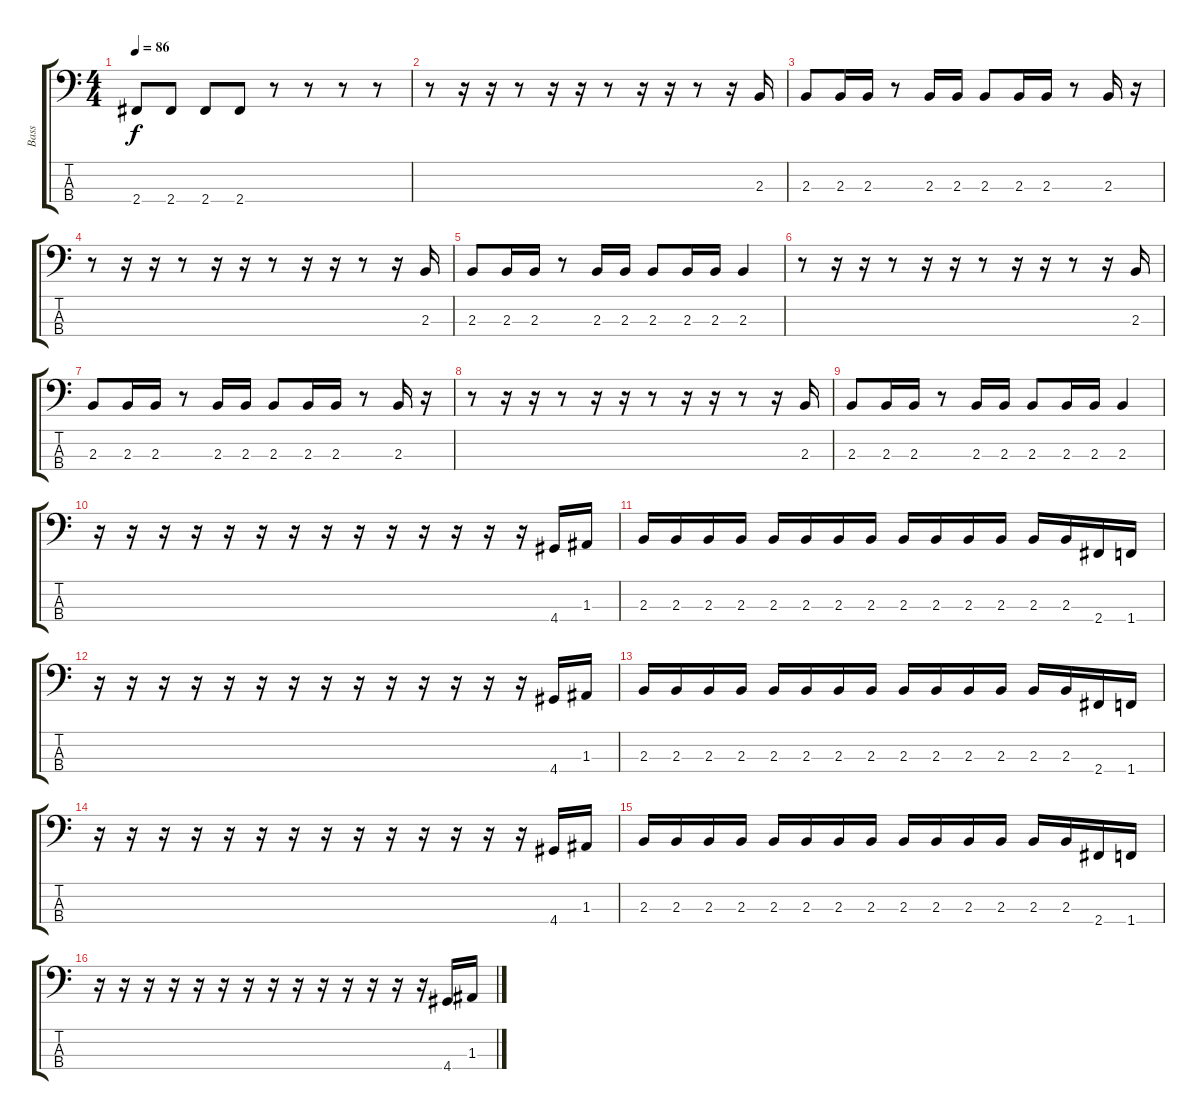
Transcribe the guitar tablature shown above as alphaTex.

\track ("Bass" "Bass") {instrument electricbassfinger}
\staff {score tabs}
\tuning (G2 D2 A1 E1) {hide}
\ts (4 4)
\tempo 86
\clef f4
\ks c
2.4.8{dy f} 2.4.8 2.4.8 2.4.8 r.8 r.8 r.8 r.8 |
r.8 r.16 r.16 r.8 r.16 r.16 r.8 r.16 r.16 r.8 r.16 2.3.16 |
2.3.8 2.3.16 2.3.16 r.8 2.3.16 2.3.16 2.3.8 2.3.16 2.3.16 r.8 2.3.16 r.16 |
r.8 r.16 r.16 r.8 r.16 r.16 r.8 r.16 r.16 r.8 r.16 2.3.16 |
2.3.8 2.3.16 2.3.16 r.8 2.3.16 2.3.16 2.3.8 2.3.16 2.3.16 2.3.4 |
r.8 r.16 r.16 r.8 r.16 r.16 r.8 r.16 r.16 r.8 r.16 2.3.16 |
2.3.8 2.3.16 2.3.16 r.8 2.3.16 2.3.16 2.3.8 2.3.16 2.3.16 r.8 2.3.16 r.16 |
r.8 r.16 r.16 r.8 r.16 r.16 r.8 r.16 r.16 r.8 r.16 2.3.16 |
2.3.8 2.3.16 2.3.16 r.8 2.3.16 2.3.16 2.3.8 2.3.16 2.3.16 2.3.4 |
r.16 r.16 r.16 r.16 r.16 r.16 r.16 r.16 r.16 r.16 r.16 r.16 r.16 r.16 4.4.16 1.3.16 |
2.3.16 2.3.16 2.3.16 2.3.16 2.3.16 2.3.16 2.3.16 2.3.16 2.3.16 2.3.16 2.3.16 2.3.16 2.3.16 2.3.16 2.4.16 1.4.16 |
r.16 r.16 r.16 r.16 r.16 r.16 r.16 r.16 r.16 r.16 r.16 r.16 r.16 r.16 4.4.16 1.3.16 |
2.3.16 2.3.16 2.3.16 2.3.16 2.3.16 2.3.16 2.3.16 2.3.16 2.3.16 2.3.16 2.3.16 2.3.16 2.3.16 2.3.16 2.4.16 1.4.16 |
r.16 r.16 r.16 r.16 r.16 r.16 r.16 r.16 r.16 r.16 r.16 r.16 r.16 r.16 4.4.16 1.3.16 |
2.3.16 2.3.16 2.3.16 2.3.16 2.3.16 2.3.16 2.3.16 2.3.16 2.3.16 2.3.16 2.3.16 2.3.16 2.3.16 2.3.16 2.4.16 1.4.16 |
r.16 r.16 r.16 r.16 r.16 r.16 r.16 r.16 r.16 r.16 r.16 r.16 r.16 r.16 4.4.16 1.3.16
